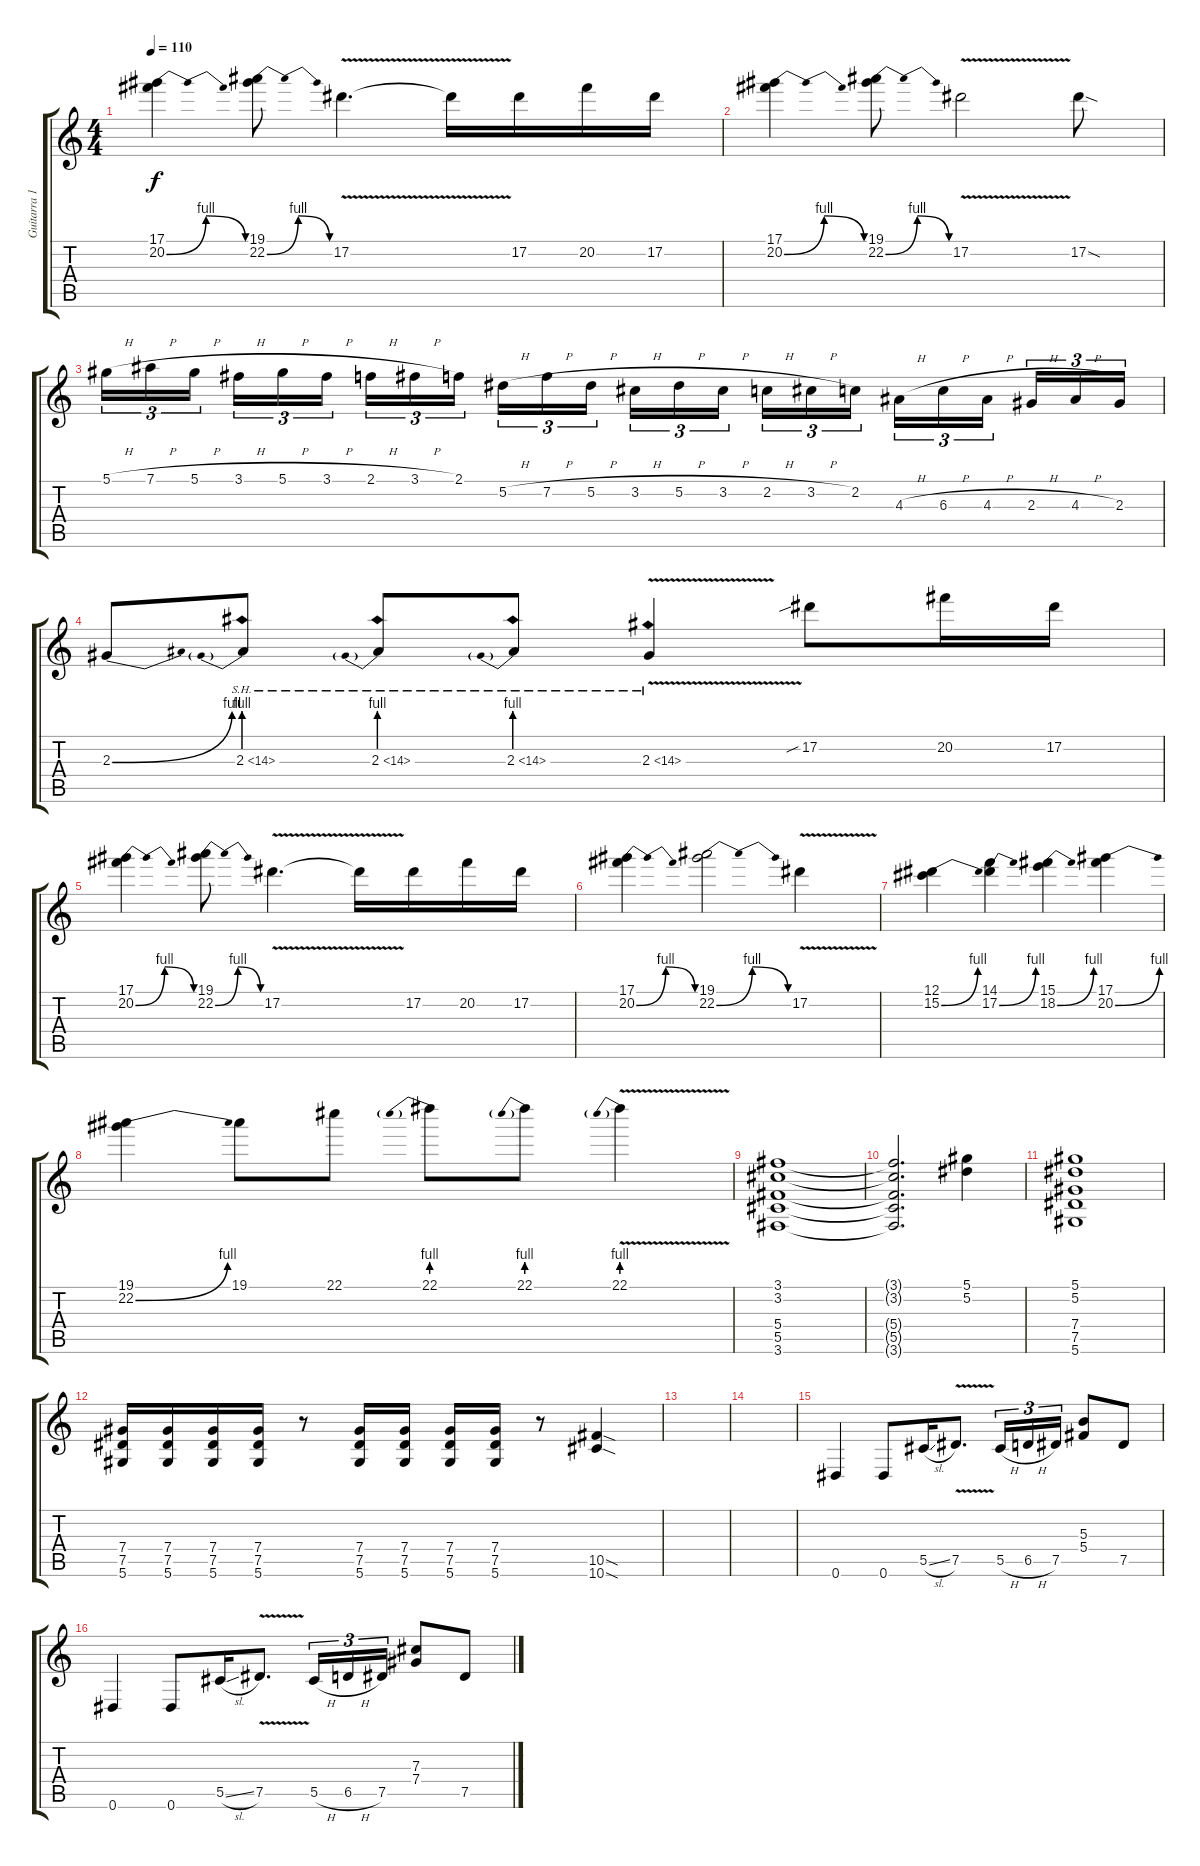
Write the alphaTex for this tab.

\track ("Guitarra 1" "Guitarra 1") {instrument overdrivenguitar}
\staff {score tabs}
\tuning (Eb4 Bb3 Gb3 Db3 Ab2 Eb2) {hide}
\ts (4 4)
\tempo 110
\clef g2
\ks c
(17.1 20.2{be (bendrelease 0 0 30 4 30 4 60 0)}).4{dy f} (19.1 22.2{be (bendrelease 0 0 30 4 30 4 60 0)}).8 17.2{v}.4{d} 17.2{t}.16 17.2.16 20.2.16 17.2.16 |
(17.1 20.2{be (bendrelease 0 0 30 4 30 4 60 0)}).4 (19.1 22.2{be (bendrelease 0 0 30 4 30 4 60 0)}).8 17.2{v}.2 17.2{sod}.8 |
5.1{h}.16{tu (3 2)} 7.1{h}.16{tu (3 2)} 5.1{h}.16{tu (3 2) beam splitsecondary} 3.1{h}.16{tu (3 2)} 5.1{h}.16{tu (3 2)} 3.1{h}.16{tu (3 2)} 2.1{h}.16{tu (3 2)} 3.1{h}.16{tu (3 2)} 2.1.16{tu (3 2) beam splitsecondary} 5.2{h}.16{tu (3 2)} 7.2{h}.16{tu (3 2)} 5.2{h}.16{tu (3 2)} 3.2{h}.16{tu (3 2)} 5.2{h}.16{tu (3 2)} 3.2{h}.16{tu (3 2) beam splitsecondary} 2.2{h}.16{tu (3 2)} 3.2{h}.16{tu (3 2)} 2.2.16{tu (3 2)} 4.3{h}.16{tu (3 2)} 6.3{h}.16{tu (3 2)} 4.3{h}.16{tu (3 2) beam splitsecondary} 2.3{h}.16{tu (3 2)} 4.3{h}.16{tu (3 2)} 2.3.16{tu (3 2)} |
2.3{be (bend 0 0 60 4)}.8 2.3{be (prebend 0 4 60 4) sh 12}.8 2.3{be (prebend 0 4 60 4) sh 12}.8 2.3{be (prebend 0 4 60 4) sh 12}.8 2.3{sh 12 v}.4 17.2{sib}.8 20.2.16 17.2.16 |
(17.1 20.2{be (bendrelease 0 0 30 4 30 4 60 0)}).4 (19.1 22.2{be (bendrelease 0 0 30 4 30 4 60 0)}).8 17.2{v}.4{d} 17.2{t}.16 17.2.16 20.2.16 17.2.16 |
(17.1 20.2{be (bendrelease 0 0 30 4 30 4 60 0)}).4 (19.1 22.2{be (bendrelease 0 0 14 4 30 4 60 0)}).2 17.2{v}.4 |
(12.1 15.2{be (bend 0 0 60 4)}).4 (14.1 17.2{be (bend 0 0 60 4)}).4 (15.1 18.2{be (bend 0 0 60 4)}).4 (17.1 20.2{be (bend 0 0 60 4)}).4 |
(19.1 22.2{be (bend 0 0 60 4)}).4 19.1.8 22.1.8 22.1{be (prebend 0 4 60 4)}.8 22.1{be (prebend 0 4 60 4)}.8 22.1{be (prebend 0 4 60 4) v}.4 |
(3.1 3.2 5.4 5.5 3.6).1 |
(3.1{t} 3.2{t} 5.4{t} 5.5{t} 3.6{t}).2{d} (5.1 5.2).4 |
(5.1 5.2 7.4 7.5 5.6).1 |
(7.4 7.5 5.6).16 (7.4 7.5 5.6).16 (7.4 7.5 5.6).16 (7.4 7.5 5.6).16 r.8 (7.4 7.5 5.6).16 (7.4 7.5 5.6).16 (7.4 7.5 5.6).16 (7.4 7.5 5.6).16 r.8 (10.5{sod} 10.6{sod}).4 |
|
|
0.6.4 0.6.8 5.5{sl}.16 7.5{v}.8{d} 5.5{h}.16{tu (3 2)} 6.5{h}.16{tu (3 2)} 7.5.16{tu (3 2)} (5.3 5.4).8 7.5.8 |
0.6.4 0.6.8 5.5{sl}.16 7.5{v}.8{d} 5.5{h}.16{tu (3 2)} 6.5{h}.16{tu (3 2)} 7.5.16{tu (3 2)} (7.3 7.4).8 7.5.8
